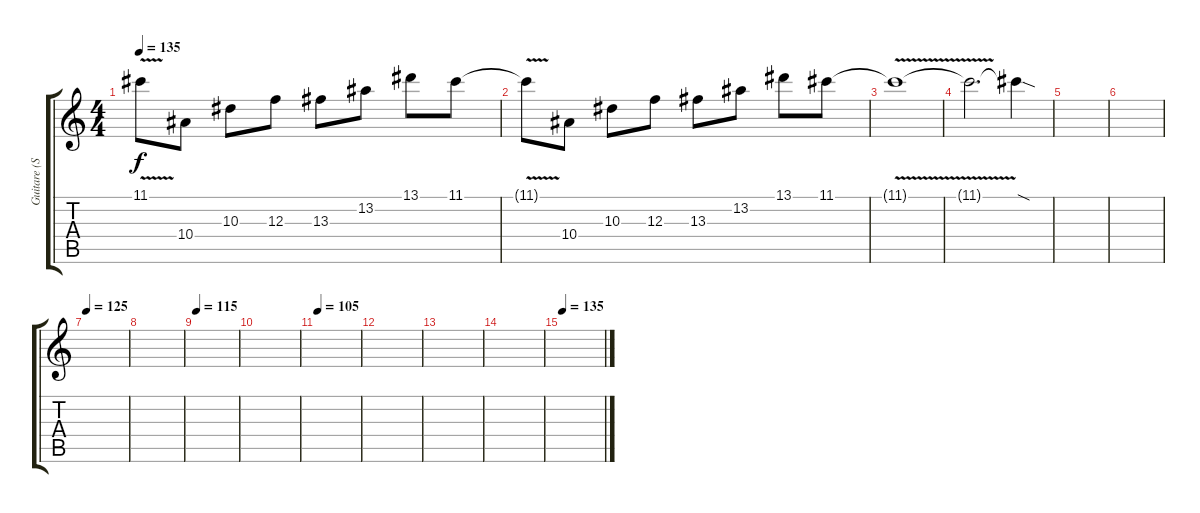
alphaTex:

\track ("Guitare (Solo)" "Guitare (S") {instrument distortionguitar}
\staff {score tabs}
\tuning (D4 A3 F3 C3 G2 C2) {hide}
\ts (4 4)
\tempo 135
\clef g2
\ks c
11.1{v t}.8{dy f} 10.4.8 10.3.8 12.3.8 13.3.8 13.2.8 13.1.8 11.1.8 |
11.1{v t}.8 10.4.8 10.3.8 12.3.8 13.3.8 13.2.8 13.1.8 11.1.8 |
11.1{v t}.1{volume 16} |
11.1{t}.2{d volume 16} 11.1{sod t}.4 |
|
|
\tempo 125
|
|
\tempo 115
|
|
\tempo 105
|
|
|
|
\tempo 135
